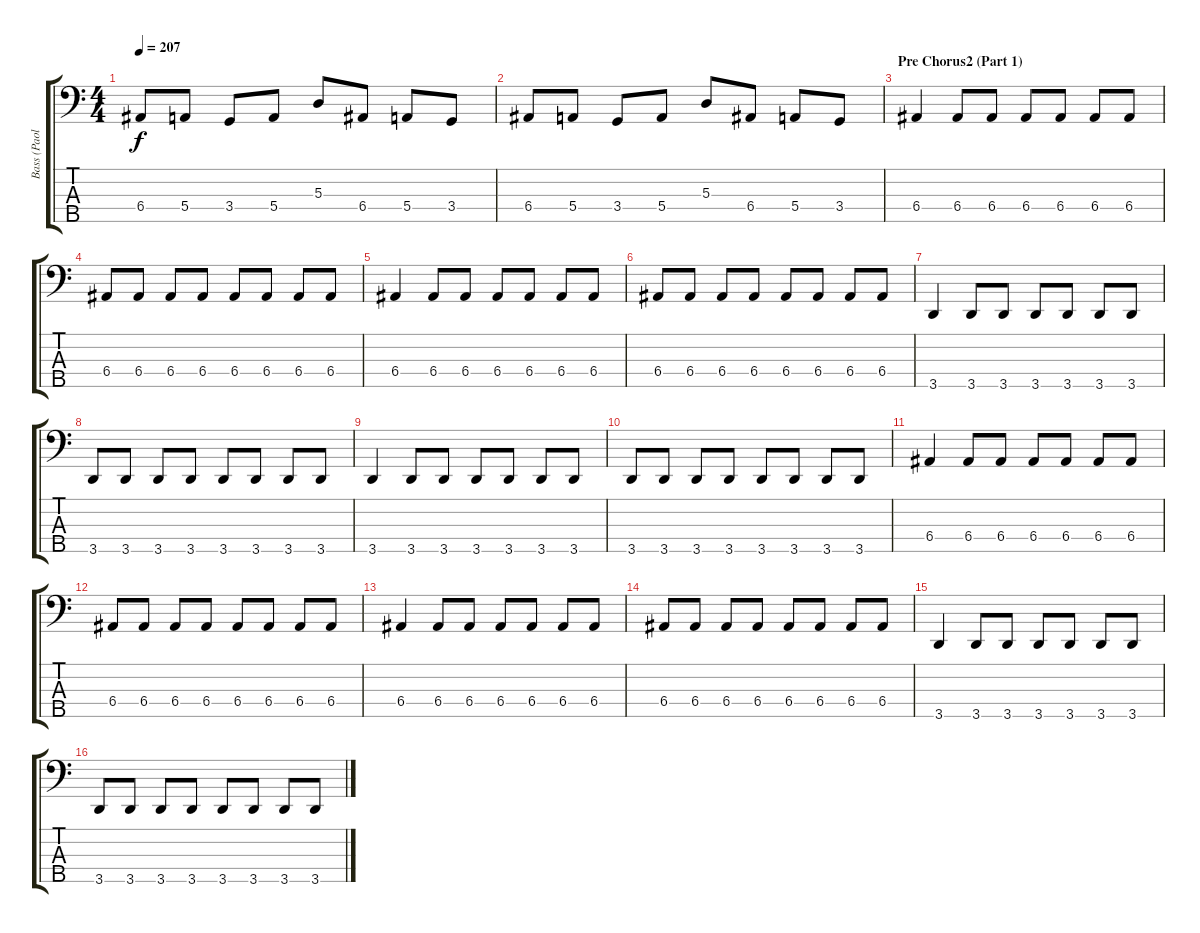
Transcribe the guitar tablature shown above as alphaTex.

\track ("Bass (Paolo)" "Bass (Paol") {instrument electricbasspick}
\staff {score tabs}
\tuning (G2 D2 A1 E1 B0) {hide}
\ts (4 4)
\tempo 207
\clef f4
\ks c
6.4.8{dy f} 5.4.8 3.4.8 5.4.8 5.3.8 6.4.8 5.4.8 3.4.8 |
6.4.8 5.4.8 3.4.8 5.4.8 5.3.8 6.4.8 5.4.8 3.4.8 |
\section ("" "Pre Chorus2 (Part 1)")
6.4.4 6.4.8 6.4.8 6.4.8 6.4.8 6.4.8 6.4.8 |
6.4.8 6.4.8 6.4.8 6.4.8 6.4.8 6.4.8 6.4.8 6.4.8 |
6.4.4 6.4.8 6.4.8 6.4.8 6.4.8 6.4.8 6.4.8 |
6.4.8 6.4.8 6.4.8 6.4.8 6.4.8 6.4.8 6.4.8 6.4.8 |
3.5.4 3.5.8 3.5.8 3.5.8 3.5.8 3.5.8 3.5.8 |
3.5.8 3.5.8 3.5.8 3.5.8 3.5.8 3.5.8 3.5.8 3.5.8 |
3.5.4 3.5.8 3.5.8 3.5.8 3.5.8 3.5.8 3.5.8 |
3.5.8 3.5.8 3.5.8 3.5.8 3.5.8 3.5.8 3.5.8 3.5.8 |
6.4.4 6.4.8 6.4.8 6.4.8 6.4.8 6.4.8 6.4.8 |
6.4.8 6.4.8 6.4.8 6.4.8 6.4.8 6.4.8 6.4.8 6.4.8 |
6.4.4 6.4.8 6.4.8 6.4.8 6.4.8 6.4.8 6.4.8 |
6.4.8 6.4.8 6.4.8 6.4.8 6.4.8 6.4.8 6.4.8 6.4.8 |
3.5.4 3.5.8 3.5.8 3.5.8 3.5.8 3.5.8 3.5.8 |
3.5.8 3.5.8 3.5.8 3.5.8 3.5.8 3.5.8 3.5.8 3.5.8
